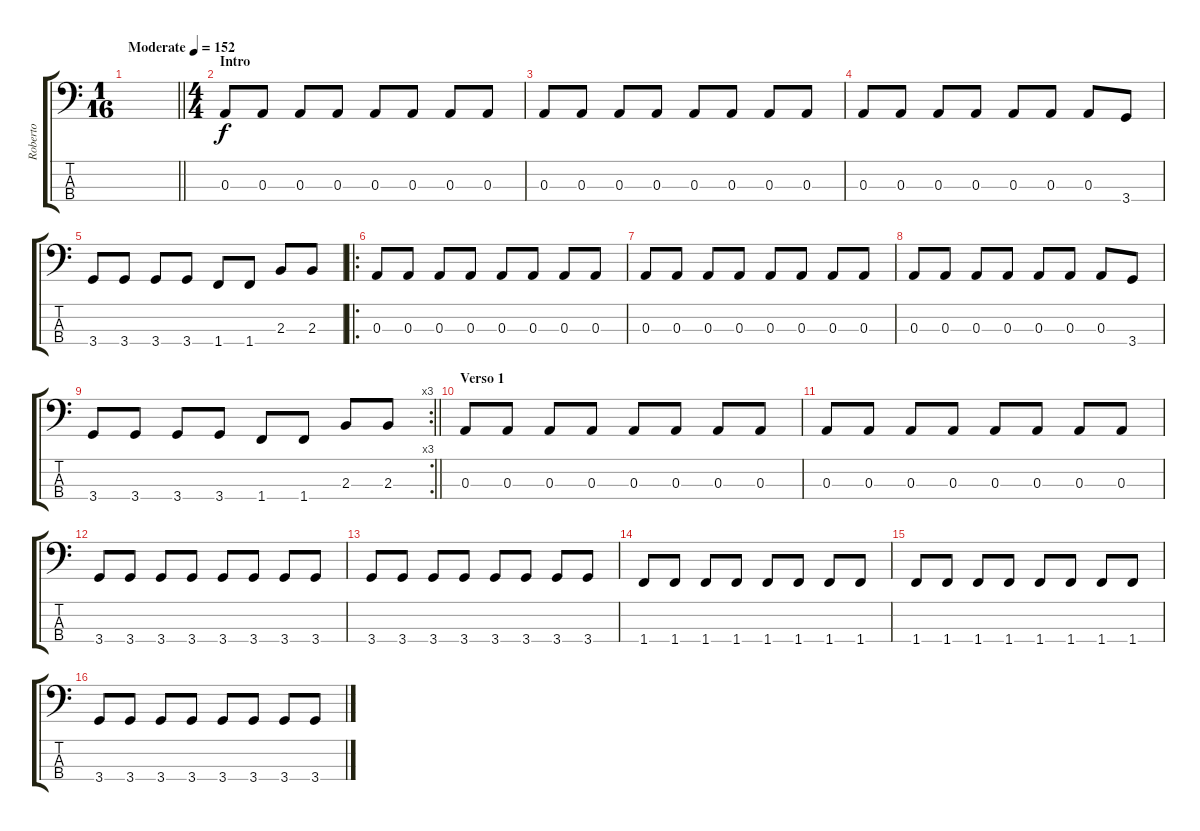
\track ("Roberto" "Roberto") {instrument electricbasspick}
\staff {score tabs}
\tuning (G2 D2 A1 E1) {hide}
\ts (1 16)
\tempo (152 "Moderate")
\clef f4
\barLineRight lightlight
\ks c
|
\ts (4 4)
\section ("" "Intro")
0.3.8 0.3.8 0.3.8 0.3.8 0.3.8 0.3.8 0.3.8 0.3.8 |
0.3.8 0.3.8 0.3.8 0.3.8 0.3.8 0.3.8 0.3.8 0.3.8 |
0.3.8 0.3.8 0.3.8 0.3.8 0.3.8 0.3.8 0.3.8 3.4.8 |
3.4.8 3.4.8 3.4.8 3.4.8 1.4.8 1.4.8 2.3.8 2.3.8 |
\ro
0.3.8 0.3.8 0.3.8 0.3.8 0.3.8 0.3.8 0.3.8 0.3.8 |
0.3.8 0.3.8 0.3.8 0.3.8 0.3.8 0.3.8 0.3.8 0.3.8 |
0.3.8 0.3.8 0.3.8 0.3.8 0.3.8 0.3.8 0.3.8 3.4.8 |
\rc 3
\barLineRight lightlight
3.4.8 3.4.8 3.4.8 3.4.8 1.4.8 1.4.8 2.3.8 2.3.8 |
\section ("" "Verso 1")
0.3.8 0.3.8 0.3.8 0.3.8 0.3.8 0.3.8 0.3.8 0.3.8 |
0.3.8 0.3.8 0.3.8 0.3.8 0.3.8 0.3.8 0.3.8 0.3.8 |
3.4.8 3.4.8 3.4.8 3.4.8 3.4.8 3.4.8 3.4.8 3.4.8 |
3.4.8 3.4.8 3.4.8 3.4.8 3.4.8 3.4.8 3.4.8 3.4.8 |
1.4.8 1.4.8 1.4.8 1.4.8 1.4.8 1.4.8 1.4.8 1.4.8 |
1.4.8 1.4.8 1.4.8 1.4.8 1.4.8 1.4.8 1.4.8 1.4.8 |
3.4.8 3.4.8 3.4.8 3.4.8 3.4.8 3.4.8 3.4.8 3.4.8
